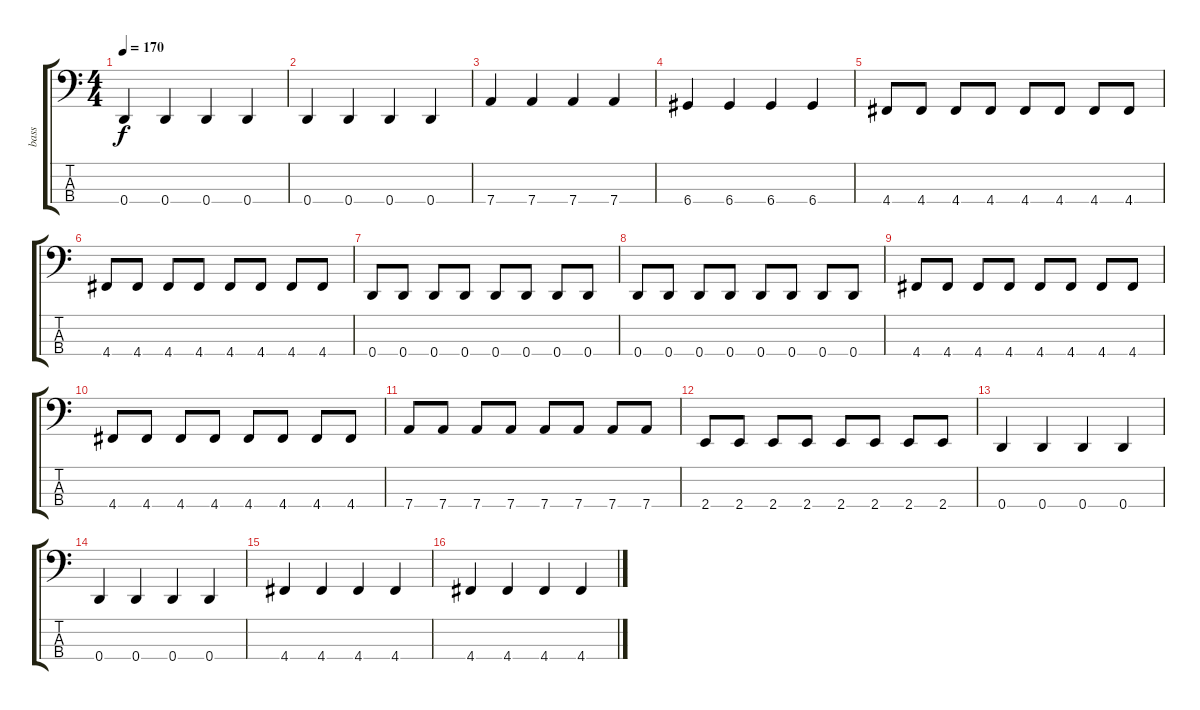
\track ("bass" "bass") {instrument electricbassfinger}
\staff {score tabs}
\tuning (G2 D2 A1 D1) {hide}
\ts (4 4)
\tempo 170
\clef f4
\ks c
0.4.4{dy f} 0.4.4 0.4.4 0.4.4 |
0.4.4 0.4.4 0.4.4 0.4.4 |
7.4.4 7.4.4 7.4.4 7.4.4 |
6.4.4 6.4.4 6.4.4 6.4.4 |
4.4.8 4.4.8 4.4.8 4.4.8 4.4.8 4.4.8 4.4.8 4.4.8 |
4.4.8 4.4.8 4.4.8 4.4.8 4.4.8 4.4.8 4.4.8 4.4.8 |
0.4.8 0.4.8 0.4.8 0.4.8 0.4.8 0.4.8 0.4.8 0.4.8 |
0.4.8 0.4.8 0.4.8 0.4.8 0.4.8 0.4.8 0.4.8 0.4.8 |
4.4.8 4.4.8 4.4.8 4.4.8 4.4.8 4.4.8 4.4.8 4.4.8 |
4.4.8 4.4.8 4.4.8 4.4.8 4.4.8 4.4.8 4.4.8 4.4.8 |
7.4.8 7.4.8 7.4.8 7.4.8 7.4.8 7.4.8 7.4.8 7.4.8 |
2.4.8 2.4.8 2.4.8 2.4.8 2.4.8 2.4.8 2.4.8 2.4.8 |
0.4.4 0.4.4 0.4.4 0.4.4 |
0.4.4 0.4.4 0.4.4 0.4.4 |
4.4.4 4.4.4 4.4.4 4.4.4 |
4.4.4 4.4.4 4.4.4 4.4.4
